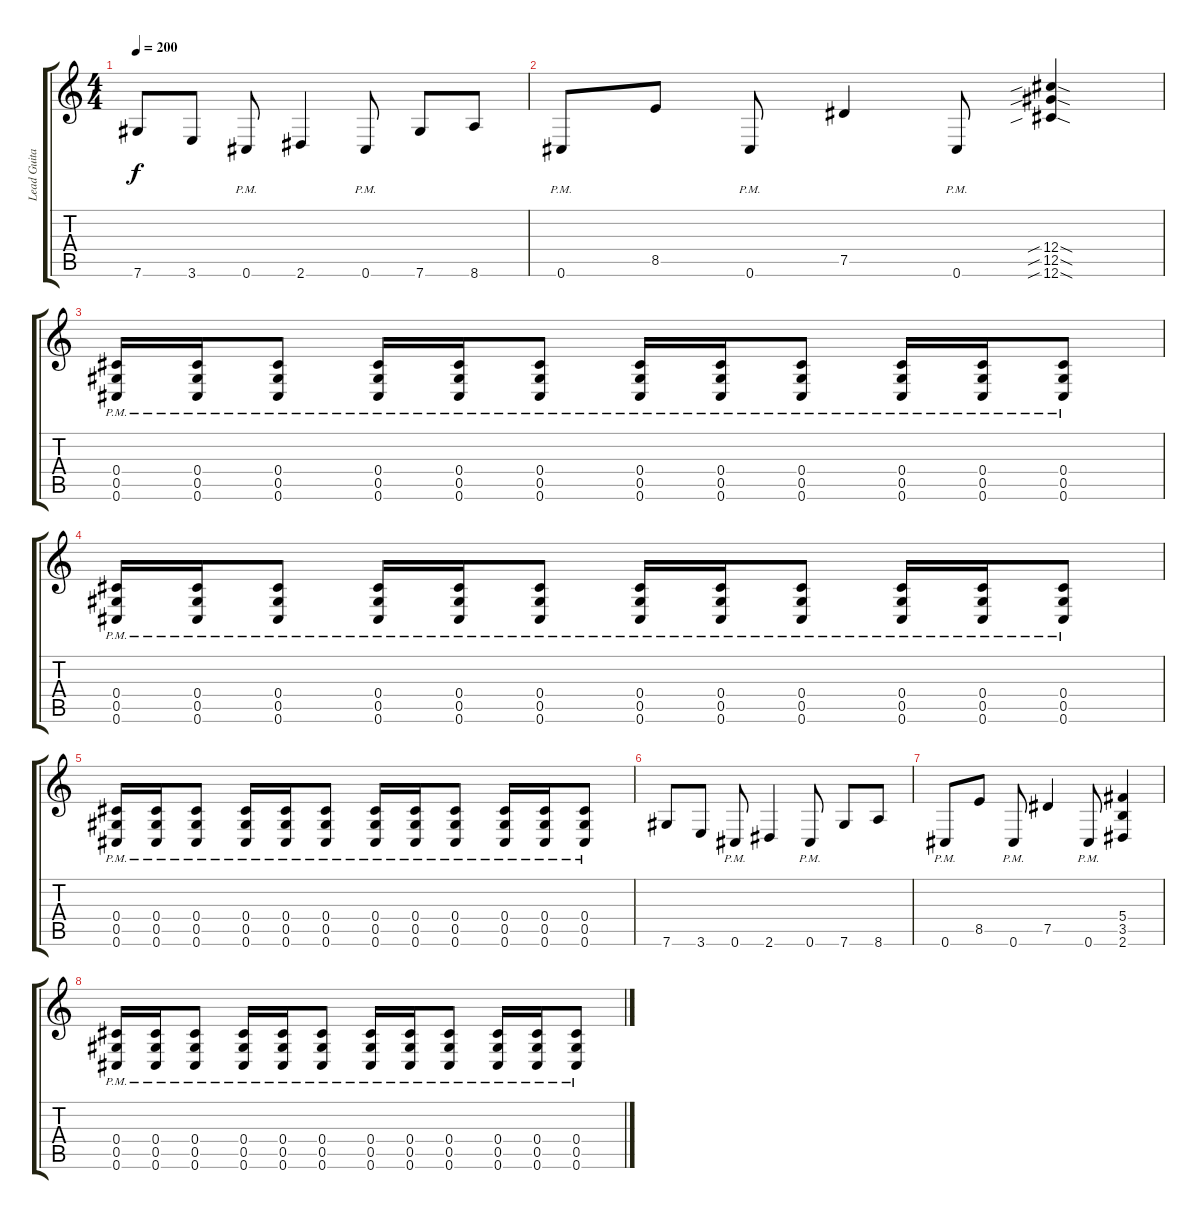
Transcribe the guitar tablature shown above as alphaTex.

\track ("Lead Guitar" "Lead Guita") {instrument distortionguitar}
\staff {score tabs}
\tuning (Eb4 Bb3 Gb3 Db3 Ab2 Db2) {hide}
\ts (4 4)
\tempo 200
\clef g2
\ks c
7.6.8{dy f} 3.6.8 0.6{pm}.8 2.6.4 0.6{pm}.8 7.6.8 8.6.8 |
0.6{pm}.8 8.5.8 0.6{pm}.8 7.5.4 0.6{pm}.8 (12.4{sib sod} 12.5{sib sod} 12.6{sib sod}).4 |
(0.4{pm} 0.5{pm} 0.6{pm}).16 (0.4{pm} 0.5{pm} 0.6{pm}).16 (0.4{pm} 0.5{pm} 0.6{pm}).8 (0.4{pm} 0.5{pm} 0.6{pm}).16 (0.4{pm} 0.5{pm} 0.6{pm}).16 (0.4{pm} 0.5{pm} 0.6{pm}).8 (0.4{pm} 0.5{pm} 0.6{pm}).16 (0.4{pm} 0.5{pm} 0.6{pm}).16 (0.4{pm} 0.5{pm} 0.6{pm}).8 (0.4{pm} 0.5{pm} 0.6{pm}).16 (0.4{pm} 0.5{pm} 0.6{pm}).16 (0.4{pm} 0.5{pm} 0.6{pm}).8 |
(0.4{pm} 0.5{pm} 0.6{pm}).16 (0.4{pm} 0.5{pm} 0.6{pm}).16 (0.4{pm} 0.5{pm} 0.6{pm}).8 (0.4{pm} 0.5{pm} 0.6{pm}).16 (0.4{pm} 0.5{pm} 0.6{pm}).16 (0.4{pm} 0.5{pm} 0.6{pm}).8 (0.4{pm} 0.5{pm} 0.6{pm}).16 (0.4{pm} 0.5{pm} 0.6{pm}).16 (0.4{pm} 0.5{pm} 0.6{pm}).8 (0.4{pm} 0.5{pm} 0.6{pm}).16 (0.4{pm} 0.5{pm} 0.6{pm}).16 (0.4{pm} 0.5{pm} 0.6{pm}).8 |
(0.4{pm} 0.5{pm} 0.6{pm}).16 (0.4{pm} 0.5{pm} 0.6{pm}).16 (0.4{pm} 0.5{pm} 0.6{pm}).8 (0.4{pm} 0.5{pm} 0.6{pm}).16 (0.4{pm} 0.5{pm} 0.6{pm}).16 (0.4{pm} 0.5{pm} 0.6{pm}).8 (0.4{pm} 0.5{pm} 0.6{pm}).16 (0.4{pm} 0.5{pm} 0.6{pm}).16 (0.4{pm} 0.5{pm} 0.6{pm}).8 (0.4{pm} 0.5{pm} 0.6{pm}).16 (0.4{pm} 0.5{pm} 0.6{pm}).16 (0.4{pm} 0.5{pm} 0.6{pm}).8 |
7.6.8 3.6.8 0.6{pm}.8 2.6.4 0.6{pm}.8 7.6.8 8.6.8 |
0.6{pm}.8 8.5.8 0.6{pm}.8 7.5.4 0.6{pm}.8 (5.4 3.5 2.6).4 |
(0.4{pm} 0.5{pm} 0.6{pm}).16 (0.4{pm} 0.5{pm} 0.6{pm}).16 (0.4{pm} 0.5{pm} 0.6{pm}).8 (0.4{pm} 0.5{pm} 0.6{pm}).16 (0.4{pm} 0.5{pm} 0.6{pm}).16 (0.4{pm} 0.5{pm} 0.6{pm}).8 (0.4{pm} 0.5{pm} 0.6{pm}).16 (0.4{pm} 0.5{pm} 0.6{pm}).16 (0.4{pm} 0.5{pm} 0.6{pm}).8 (0.4{pm} 0.5{pm} 0.6{pm}).16 (0.4{pm} 0.5{pm} 0.6{pm}).16 (0.4{pm} 0.5{pm} 0.6{pm}).8
